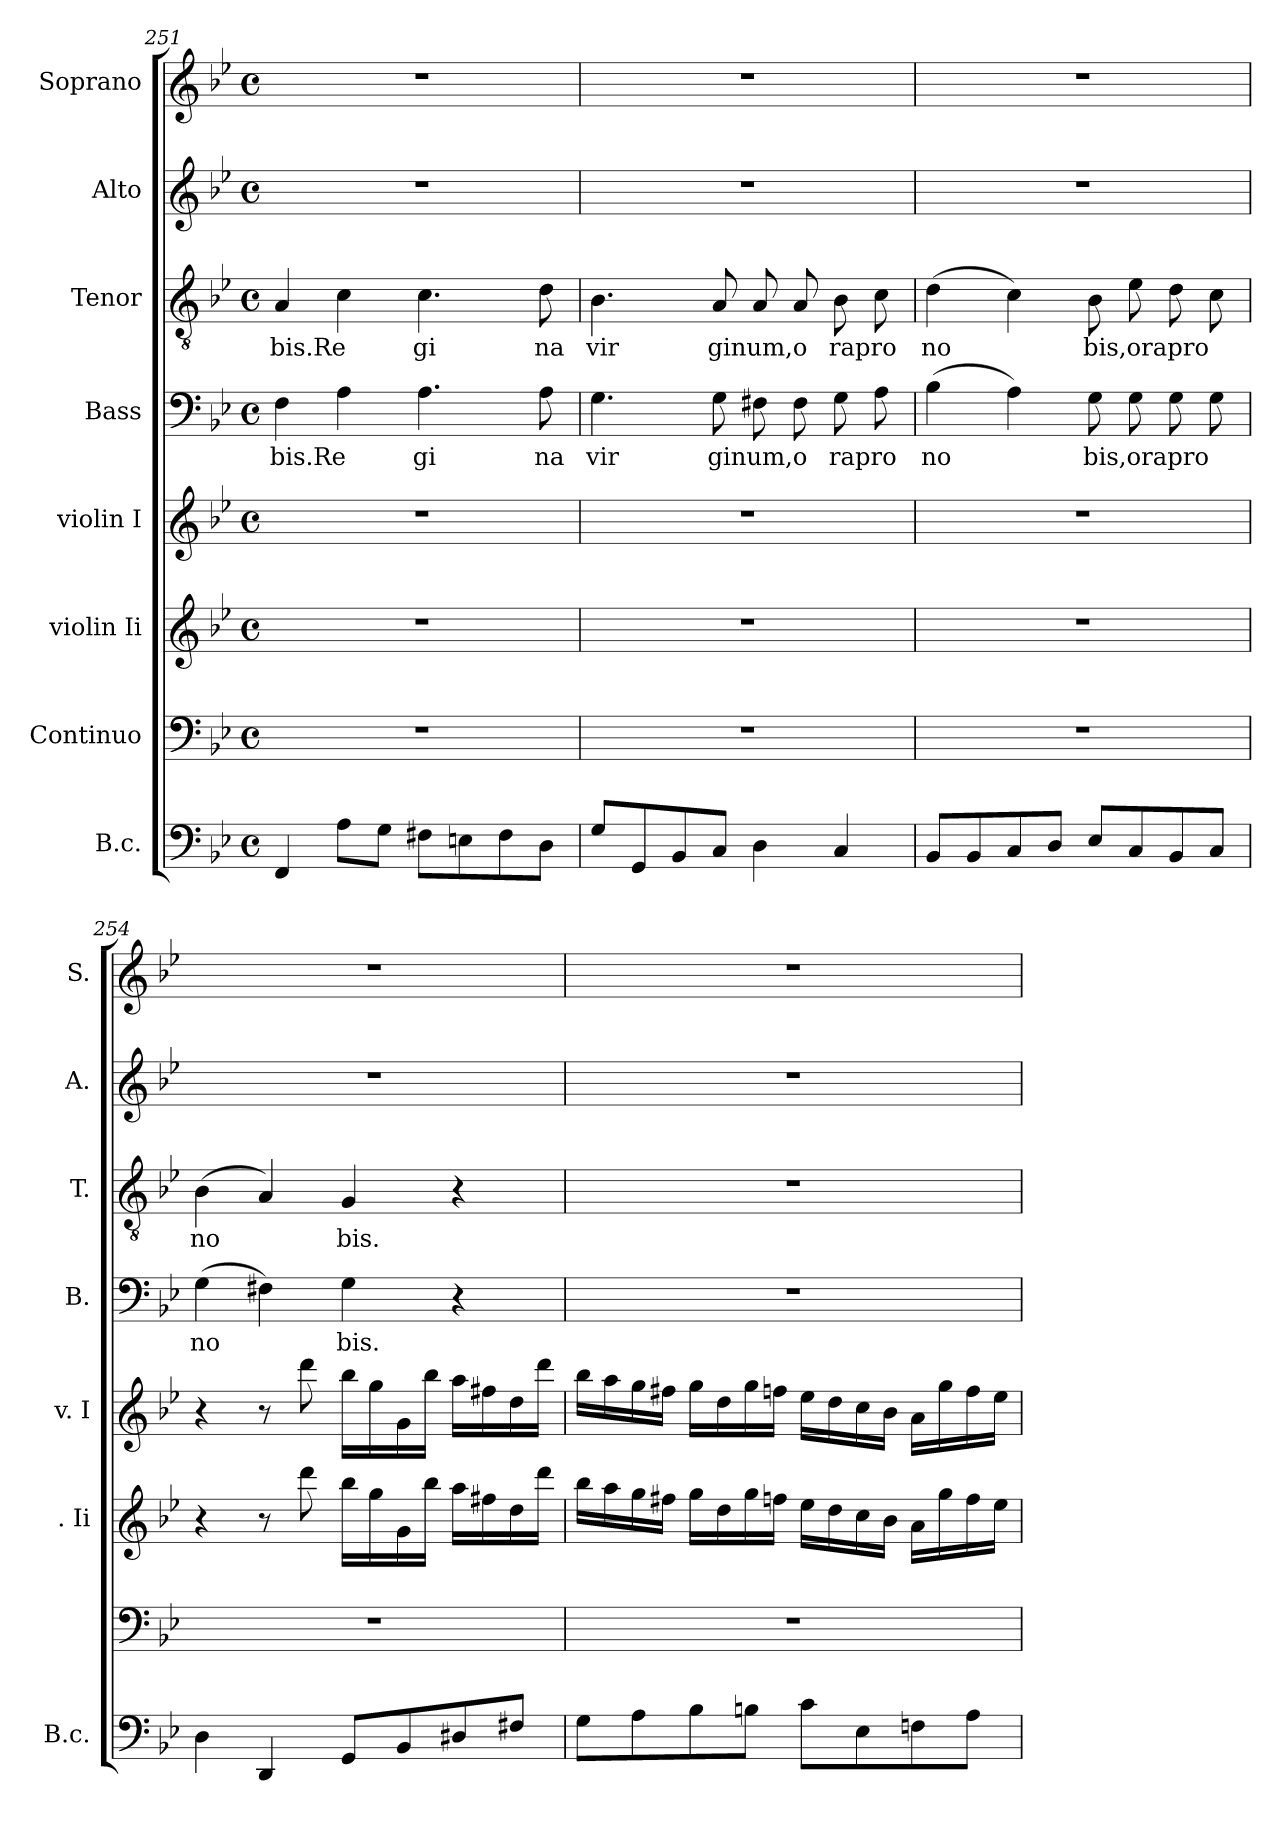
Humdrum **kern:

**kern	**kern	**kern	**kern	**kern	**text	**kern	**text	**kern	**kern
*part8	*part7	*part6	*part5	*part4	*part4	*part3	*part3	*part2	*part1
*staff8	*staff7	*staff6	*staff5	*staff4	*staff4	*staff3	*staff3	*staff2	*staff1
*I"B.c.	*I"Continuo	*I"violin Ii	*I"violin I	*I"Bass	*	*I"Tenor	*	*I"Alto	*I"Soprano
*I'B.c.	*	*I'. Ii	*I'v. I	*I'B.	*	*I'T.	*	*I'A.	*I'S.
*clefF4	*clefF4	*clefG2	*clefG2	*clefF4	*	*clefGv2	*	*clefG2	*clefG2
*k[b-e-]	*k[b-e-]	*k[b-e-]	*k[b-e-]	*k[b-e-]	*	*k[b-e-]	*	*k[b-e-]	*k[b-e-]
*B-:	*B-:	*B-:	*B-:	*B-:	*	*B-:	*	*B-:	*B-:
*M4/4	*M4/4	*M4/4	*M4/4	*M4/4	*	*M4/4	*	*M4/4	*M4/4
*met(c)	*met(c)	*met(c)	*met(c)	*met(c)	*	*met(c)	*	*met(c)	*met(c)
=251	=251	=251	=251	=251	=251	=251	=251	=251	=251
!	!	!	!	!	!LO:LY:b:cj	!	!LO:LY:b:cj	!	!
4FF/	1r	1r	1r	4F\	bis.Re	4A/	bis.Re	1r	1r
8A\L	.	.	.	4A\	.	4c\	.	.	.
8G\J	.	.	.	.	.	.	.	.	.
!	!	!	!	!	!LO:LY:b:cj	!	!LO:LY:b:cj	!	!
8F#X\L	.	.	.	4.A\	gi	4.c\	gi	.	.
8En\	.	.	.	.	.	.	.	.	.
8F#\	.	.	.	.	.	.	.	.	.
!	!	!	!	!	!LO:LY:b:cj	!	!LO:LY:b:cj	!	!
8D\J	.	.	.	8A\	na	8d\	na	.	.
!!LO:PB:g=z
=252	=252	=252	=252	=252	=252	=252	=252	=252	=252
!	!	!	!	!	!LO:LY:b:cj	!	!LO:LY:b:cj	!	!
8G/L	1r	1r	1r	4.G\	vir	4.B-\	vir	1r	1r
8GG/	.	.	.	.	.	.	.	.	.
8BB-/	.	.	.	.	.	.	.	.	.
!	!	!	!	!	!LO:LY:b	!	!LO:LY:b	!	!
8C/J	.	.	.	8G\	ginum,o	8A/	ginum,o	.	.
4D\	.	.	.	8F#X\	.	8A/	.	.	.
.	.	.	.	8F#\	.	8A/	.	.	.
!	!	!	!	!	!LO:LY:b	!	!LO:LY:b	!	!
4C/	.	.	.	8G\	rapro	8B-\	rapro	.	.
.	.	.	.	8A\	.	8c\	.	.	.
=253	=253	=253	=253	=253	=253	=253	=253	=253	=253
!	!	!	!	!	!LO:LY:b	!	!LO:LY:b	!	!
8BB-/L	1r	1r	1r	(>4B-\	no	(>4d\	no	1r	1r
8BB-/	.	.	.	.	.	.	.	.	.
8C/	.	.	.	4A\)	.	4c\)	.	.	.
8D/J	.	.	.	.	.	.	.	.	.
!	!	!	!	!	!LO:LY:b	!	!LO:LY:b	!	!
8E-/L	.	.	.	8G\	bis,orapro	8B-\	bis,orapro	.	.
8C/	.	.	.	8G\	.	8e-\	.	.	.
8BB-/	.	.	.	8G\	.	8d\	.	.	.
8C/J	.	.	.	8G\	.	8c\	.	.	.
=254	=254	=254	=254	=254	=254	=254	=254	=254	=254
!	!	!	!	!	!LO:LY:b	!	!LO:LY:b	!	!
4D\	1r	4r	4r	(>4G\	no	(>4B-\	no	1r	1r
4DD/	.	8r	8r	4F#X\)	.	4A/)	.	.	.
.	.	8ddd\	8ddd\	.	.	.	.	.	.
!	!	!	!	!	!LO:LY:b:cj	!	!LO:LY:b:cj	!	!
8GG/L	.	16bb-\L	16bb-\L	4G\	bis.	4G/	bis.	.	.
.	.	16gg\	16gg\	.	.	.	.	.	.
8BB-</	.	16g\	16g\	.	.	.	.	.	.
.	.	16bb-\J	16bb-\J	.	.	.	.	.	.
8D#/	.	16aa\L	16aa\L	4r	.	4r	.	.	.
.	.	16ff#X\	16ff#X\	.	.	.	.	.	.
8F#X/J	.	16dd\	16dd\	.	.	.	.	.	.
.	.	16ddd\J	16ddd\J	.	.	.	.	.	.
=255	=255	=255	=255	=255	=255	=255	=255	=255	=255
8G\L	1r	16bb-\L	16bb-\L	1r	.	1r	.	1r	1r
.	.	16aa\	16aa\	.	.	.	.	.	.
8A\	.	16gg\	16gg\	.	.	.	.	.	.
.	.	16ff#X\J	16ff#X\J	.	.	.	.	.	.
8B-\	.	16gg\L	16gg\L	.	.	.	.	.	.
.	.	16dd\	16dd\	.	.	.	.	.	.
8Bn\J	.	16gg\	16gg\	.	.	.	.	.	.
.	.	16ffn\J	16ffn\J	.	.	.	.	.	.
8c\L	.	16ee-\L	16ee-\L	.	.	.	.	.	.
.	.	16dd\	16dd\	.	.	.	.	.	.
8E-\	.	16cc\	16cc\	.	.	.	.	.	.
.	.	16b-\J	16b-\J	.	.	.	.	.	.
8Fn\	.	16a\L	16a\L	.	.	.	.	.	.
.	.	16gg\	16gg\	.	.	.	.	.	.
8A\J	.	16ff\	16ff\	.	.	.	.	.	.
.	.	16ee-\J	16ee-\J	.	.	.	.	.	.
=	=	=	=	=	=	=	=	=	=
*-	*-	*-	*-	*-	*-	*-	*-	*-	*-
